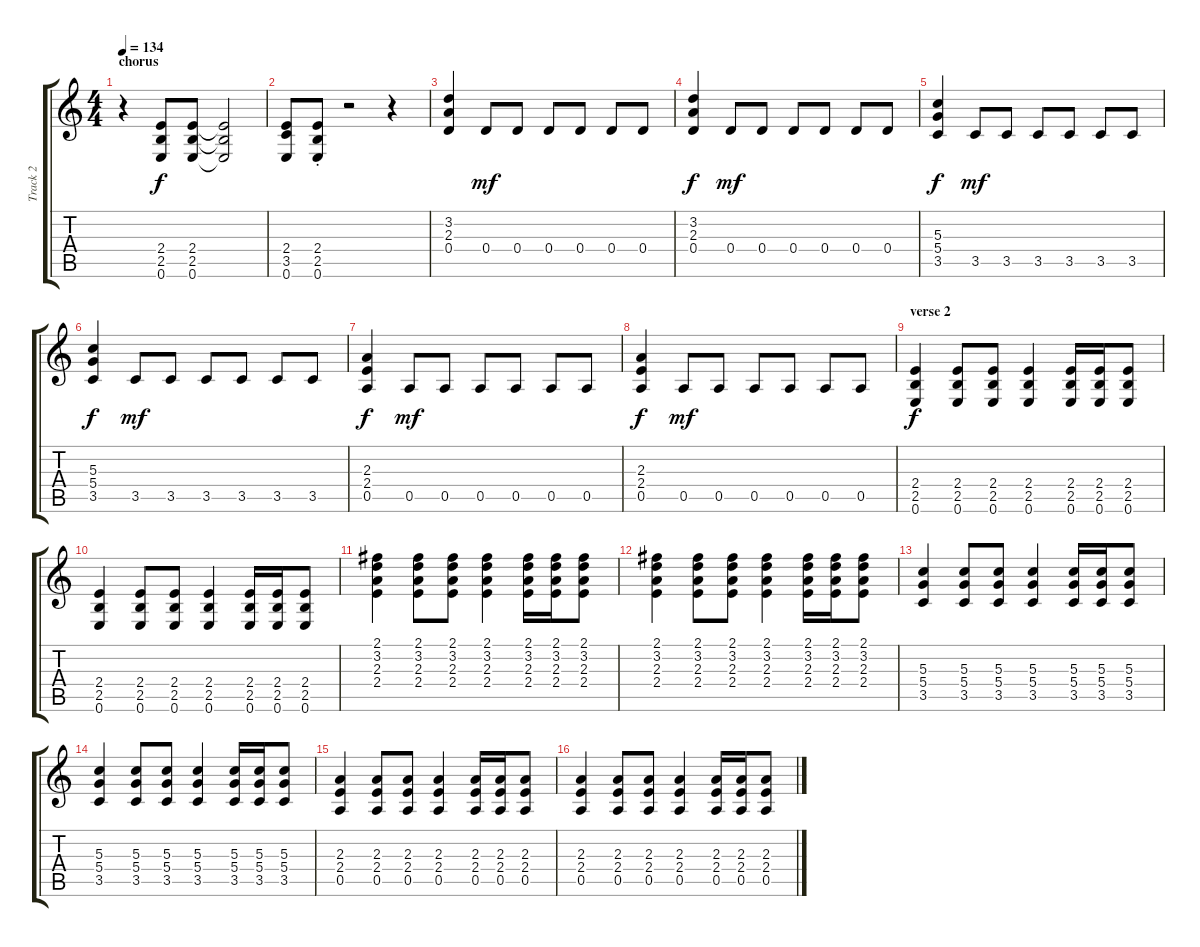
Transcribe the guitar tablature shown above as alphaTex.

\track ("Track 2" "Track 2") {instrument acousticguitarsteel}
\staff {score tabs}
\tuning (E4 B3 G3 D3 A2 E2) {hide}
\ts (4 4)
\section ("" "chorus")
\tempo 134
\clef g2
\ks c
r.4{dy f} (2.4 2.5 0.6).8 (2.4 2.5 0.6).8 (2.4{t} 2.5{t} 0.6{t}).2 |
(2.4 3.5 0.6).8 (2.4{st} 2.5{st} 0.6{st}).8 r.2 r.4 |
(3.2 2.3 0.4).4 0.4.8{dy mf} 0.4.8 0.4.8 0.4.8 0.4.8 0.4.8 |
(3.2 2.3 0.4).4{dy f} 0.4.8{dy mf} 0.4.8 0.4.8 0.4.8 0.4.8 0.4.8 |
(5.3 5.4 3.5).4{dy f} 3.5.8{dy mf} 3.5.8 3.5.8 3.5.8 3.5.8 3.5.8 |
(5.3 5.4 3.5).4{dy f} 3.5.8{dy mf} 3.5.8 3.5.8 3.5.8 3.5.8 3.5.8 |
(2.3 2.4 0.5).4{dy f} 0.5.8{dy mf} 0.5.8 0.5.8 0.5.8 0.5.8 0.5.8 |
(2.3 2.4 0.5).4{dy f} 0.5.8{dy mf} 0.5.8 0.5.8 0.5.8 0.5.8 0.5.8 |
\section ("" "verse 2")
(2.4 2.5 0.6).4{dy f} (2.4 2.5 0.6).8 (2.4 2.5 0.6).8 (2.4 2.5 0.6).4 (2.4 2.5 0.6).16 (2.4 2.5 0.6).16 (2.4 2.5 0.6).8 |
(2.4 2.5 0.6).4 (2.4 2.5 0.6).8 (2.4 2.5 0.6).8 (2.4 2.5 0.6).4 (2.4 2.5 0.6).16 (2.4 2.5 0.6).16 (2.4 2.5 0.6).8 |
(2.1 3.2 2.3 2.4).4 (2.1 3.2 2.3 2.4).8 (2.1 3.2 2.3 2.4).8 (2.1 3.2 2.3 2.4).4 (2.1 3.2 2.3 2.4).16 (2.1 3.2 2.3 2.4).16 (2.1 3.2 2.3 2.4).8 |
(2.1 3.2 2.3 2.4).4 (2.1 3.2 2.3 2.4).8 (2.1 3.2 2.3 2.4).8 (2.1 3.2 2.3 2.4).4 (2.1 3.2 2.3 2.4).16 (2.1 3.2 2.3 2.4).16 (2.1 3.2 2.3 2.4).8 |
(5.3 5.4 3.5).4 (5.3 5.4 3.5).8 (5.3 5.4 3.5).8 (5.3 5.4 3.5).4 (5.3 5.4 3.5).16 (5.3 5.4 3.5).16 (5.3 5.4 3.5).8 |
(5.3 5.4 3.5).4 (5.3 5.4 3.5).8 (5.3 5.4 3.5).8 (5.3 5.4 3.5).4 (5.3 5.4 3.5).16 (5.3 5.4 3.5).16 (5.3 5.4 3.5).8 |
(2.3 2.4 0.5).4 (2.3 2.4 0.5).8 (2.3 2.4 0.5).8 (2.3 2.4 0.5).4 (2.3 2.4 0.5).16 (2.3 2.4 0.5).16 (2.3 2.4 0.5).8 |
(2.3 2.4 0.5).4 (2.3 2.4 0.5).8 (2.3 2.4 0.5).8 (2.3 2.4 0.5).4 (2.3 2.4 0.5).16 (2.3 2.4 0.5).16 (2.3 2.4 0.5).8
